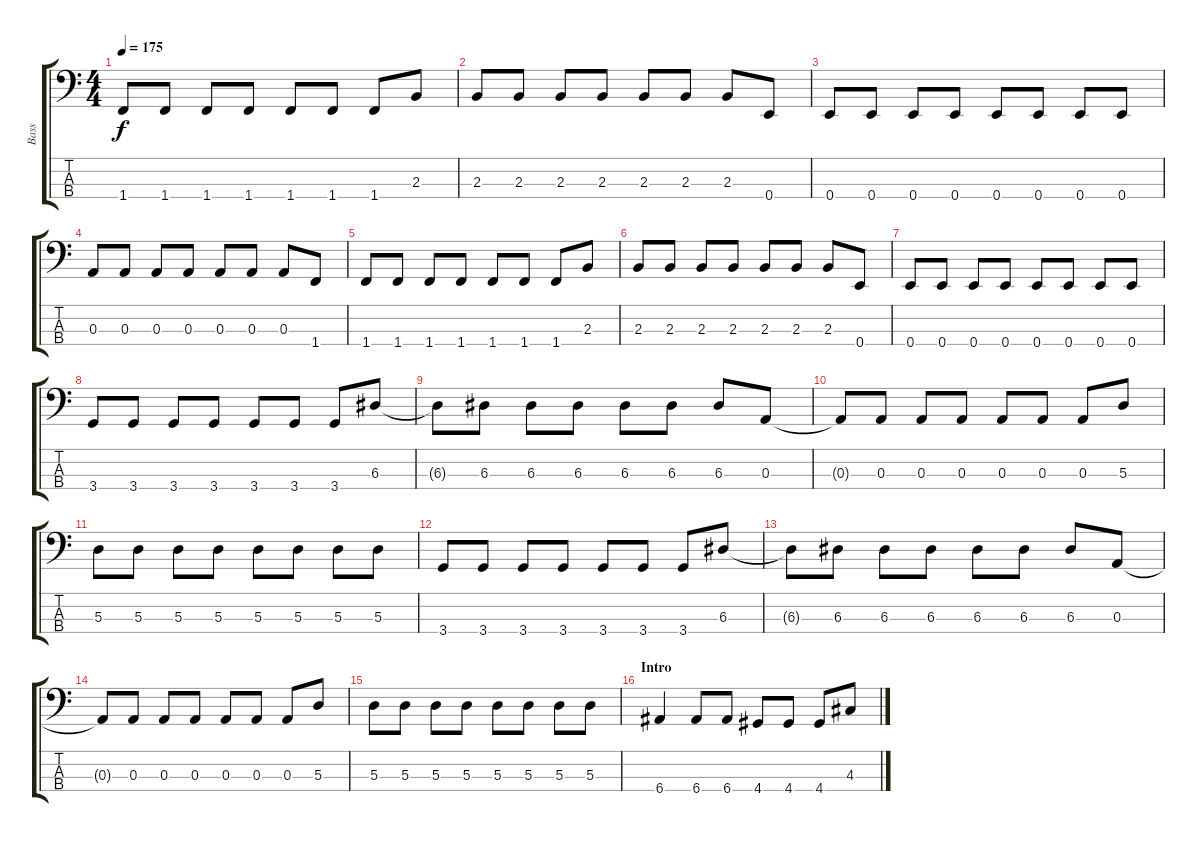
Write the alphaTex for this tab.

\track ("Bass" "Bass") {instrument electricbassfinger}
\staff {score tabs}
\tuning (G2 D2 A1 E1) {hide}
\ts (4 4)
\tempo 175
\clef f4
\ks c
1.4.8{dy f} 1.4.8 1.4.8 1.4.8 1.4.8 1.4.8 1.4.8 2.3.8 |
2.3.8 2.3.8 2.3.8 2.3.8 2.3.8 2.3.8 2.3.8 0.4.8 |
0.4.8 0.4.8 0.4.8 0.4.8 0.4.8 0.4.8 0.4.8 0.4.8 |
0.3.8 0.3.8 0.3.8 0.3.8 0.3.8 0.3.8 0.3.8 1.4.8 |
1.4.8 1.4.8 1.4.8 1.4.8 1.4.8 1.4.8 1.4.8 2.3.8 |
2.3.8 2.3.8 2.3.8 2.3.8 2.3.8 2.3.8 2.3.8 0.4.8 |
0.4.8 0.4.8 0.4.8 0.4.8 0.4.8 0.4.8 0.4.8 0.4.8 |
3.4.8 3.4.8 3.4.8 3.4.8 3.4.8 3.4.8 3.4.8 6.3.8 |
6.3{t}.8 6.3.8 6.3.8 6.3.8 6.3.8 6.3.8 6.3.8 0.3.8 |
0.3{t}.8 0.3.8 0.3.8 0.3.8 0.3.8 0.3.8 0.3.8 5.3.8 |
5.3.8 5.3.8 5.3.8 5.3.8 5.3.8 5.3.8 5.3.8 5.3.8 |
3.4.8 3.4.8 3.4.8 3.4.8 3.4.8 3.4.8 3.4.8 6.3.8 |
6.3{t}.8 6.3.8 6.3.8 6.3.8 6.3.8 6.3.8 6.3.8 0.3.8 |
0.3{t}.8 0.3.8 0.3.8 0.3.8 0.3.8 0.3.8 0.3.8 5.3.8 |
5.3.8 5.3.8 5.3.8 5.3.8 5.3.8 5.3.8 5.3.8 5.3.8 |
\section ("" "Intro")
6.4.4 6.4.8 6.4.8 4.4.8 4.4.8 4.4.8 4.3.8
